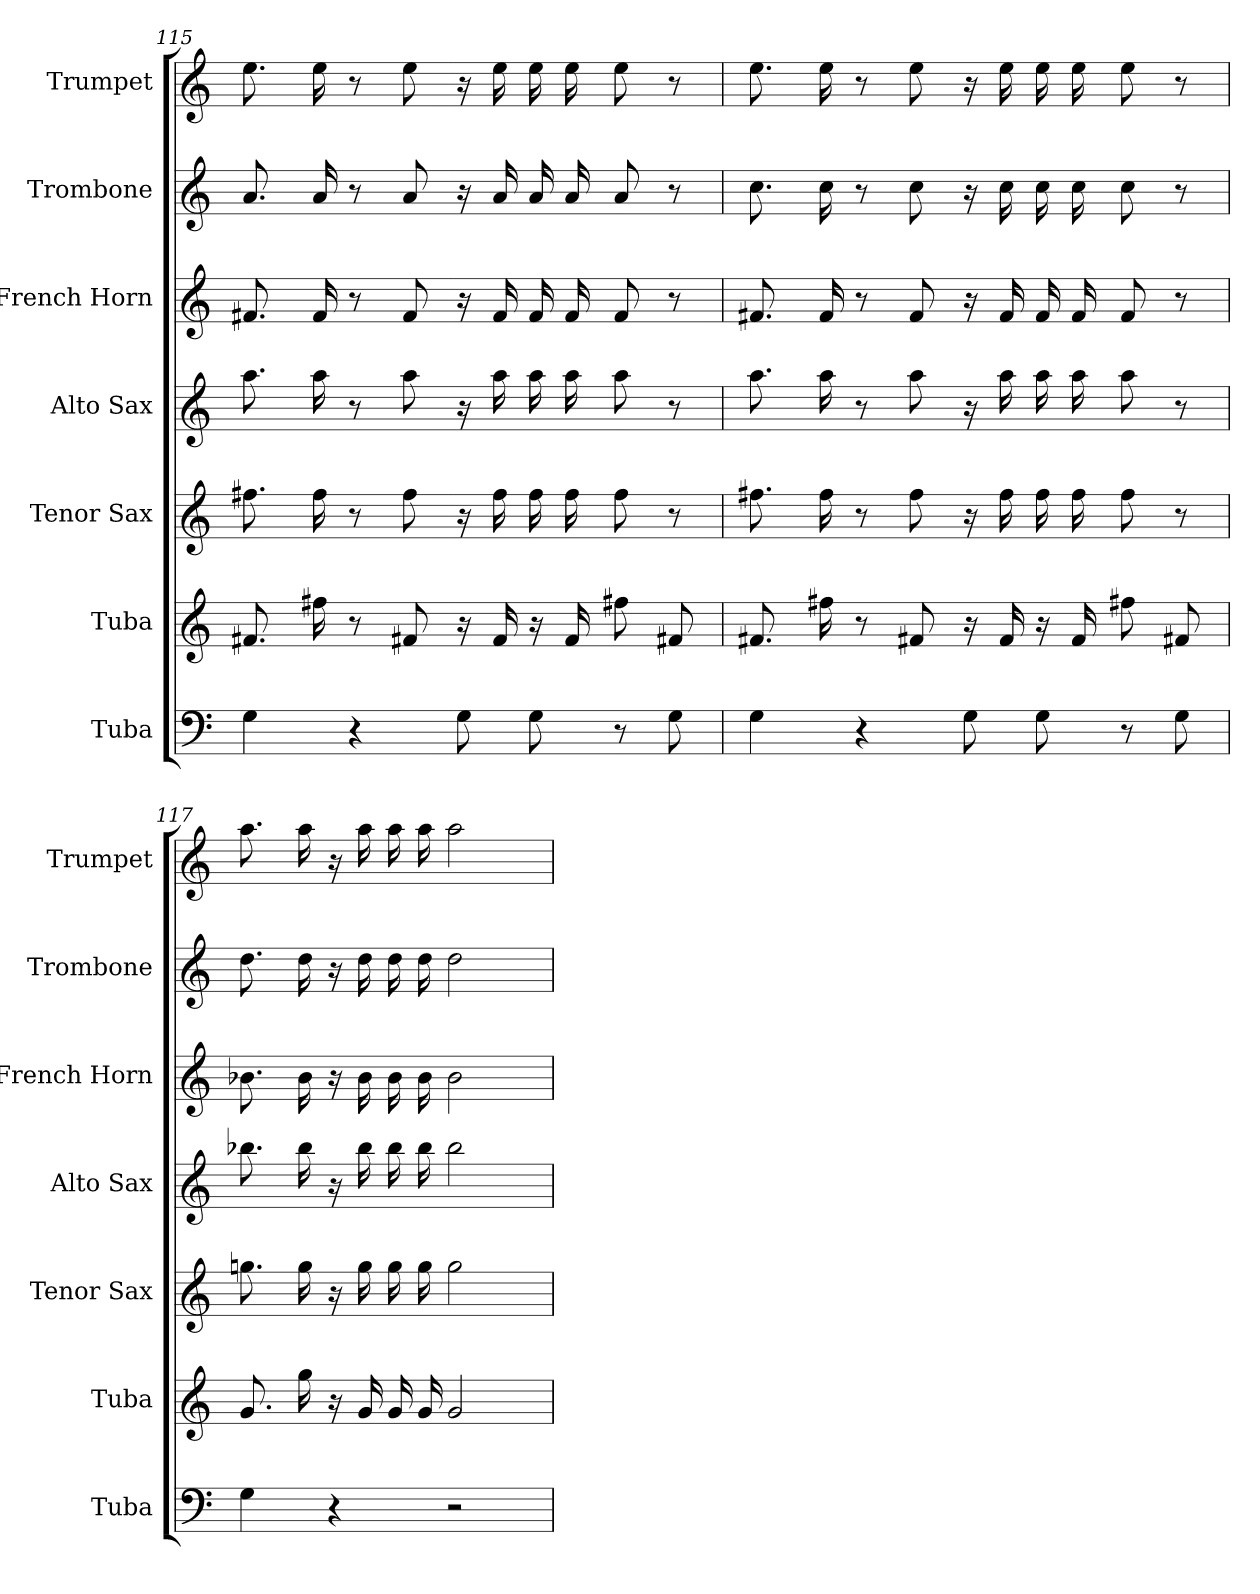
**kern	**kern	**kern	**kern	**kern	**kern	**kern
*part7	*part6	*part5	*part4	*part3	*part2	*part1
*staff7	*staff6	*staff5	*staff4	*staff3	*staff2	*staff1
*I"Tuba	*I"Tuba	*I"Tenor Sax	*I"Alto Sax	*I"French Horn	*I"Trombone	*I"Trumpet
*I'Tuba	*I'Tuba	*I'Tenor Sax	*I'Alto Sax	*I'French Horn	*I'Trombone	*I'Trumpet
*clefF4	*clefG2	*clefG2	*clefG2	*clefG2	*clefG2	*clefG2
*ITrd8c14	*ITrd15c26	*ITrd5c9	*ITrd8c14	*ITrd8c14	*ITrd8c14	*ITrd1c2
=115	=115	=115	=115	=115	=115	=115
4GG	8.FF#X	8.an	8.a	8.F#X	8.A	8.dd
.	16F#X	16a	16a	16F#	16A	16dd
4r	8r	8r	8r	8r	8r	8r
.	8FF#X	8a	8a	8F#	8A	8dd
8GG	16r	16r	16r	16r	16r	16r
.	16FF#	16a	16a	16F#	16A	16dd
8GG	16r	16a	16a	16F#	16A	16dd
.	16FF#	16a	16a	16F#	16A	16dd
8r	8F#X	8a	8a	8F#	8A	8dd
8GG	8FF#X	8r	8r	8r	8r	8r
=116	=116	=116	=116	=116	=116	=116
4GG	8.FF#X	8.an	8.a	8.F#X	8.c	8.dd
.	16F#X	16a	16a	16F#	16c	16dd
4r	8r	8r	8r	8r	8r	8r
.	8FF#X	8a	8a	8F#	8c	8dd
8GG	16r	16r	16r	16r	16r	16r
.	16FF#	16a	16a	16F#	16c	16dd
8GG	16r	16a	16a	16F#	16c	16dd
.	16FF#	16a	16a	16F#	16c	16dd
8r	8F#X	8a	8a	8F#	8c	8dd
8GG	8FF#X	8r	8r	8r	8r	8r
=117	=117	=117	=117	=117	=117	=117
4GG	8.GG	8.b-	8.b-	8.B-	8.d	8.gg
.	16G	16b-	16b-	16B-	16d	16gg
4r	16r	16r	16r	16r	16r	16r
.	16GG	16b-	16b-	16B-	16d	16gg
.	16GG	16b-	16b-	16B-	16d	16gg
.	16GG	16b-	16b-	16B-	16d	16gg
2r	2GG	2b-	2b-	2B-	2d	2gg
=	=	=	=	=	=	=
*-	*-	*-	*-	*-	*-	*-
